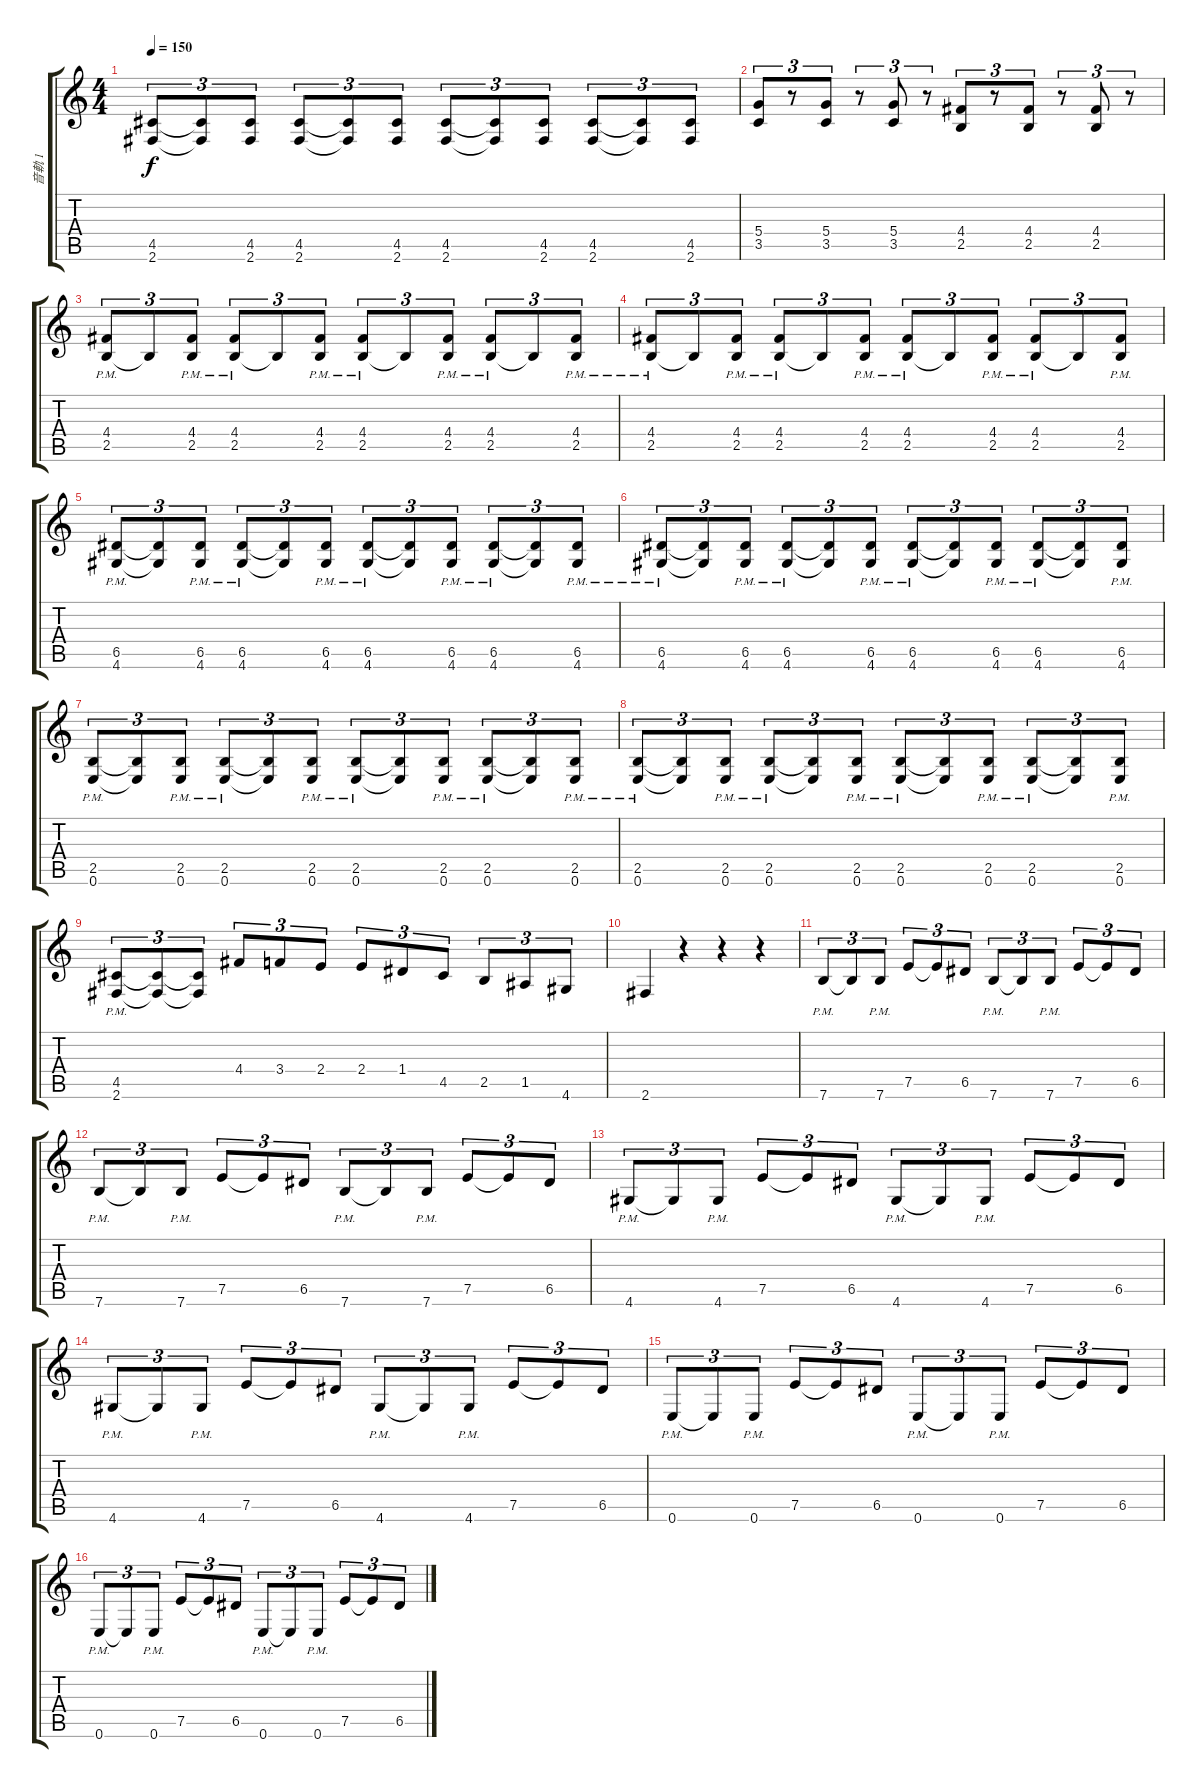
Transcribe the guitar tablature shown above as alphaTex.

\track ("音軌 1" "音軌 1") {instrument overdrivenguitar}
\staff {score tabs}
\tuning (E4 B3 G3 D3 A2 E2) {hide}
\ts (4 4)
\tempo 150
\clef g2
\ks c
(4.5 2.6).8{tu (3 2) dy f} (4.5{t} 2.6{t}).8{tu (3 2)} (4.5 2.6).8{tu (3 2)} (4.5 2.6).8{tu (3 2)} (4.5{t} 2.6{t}).8{tu (3 2)} (4.5 2.6).8{tu (3 2)} (4.5 2.6).8{tu (3 2)} (4.5{t} 2.6{t}).8{tu (3 2)} (4.5 2.6).8{tu (3 2)} (4.5 2.6).8{tu (3 2)} (4.5{t} 2.6{t}).8{tu (3 2)} (4.5 2.6).8{tu (3 2)} |
(5.4 3.5).8{tu (3 2)} r.8{tu (3 2)} (5.4 3.5).8{tu (3 2)} r.8{tu (3 2)} (5.4 3.5).8{tu (3 2)} r.8{tu (3 2)} (4.4 2.5).8{tu (3 2)} r.8{tu (3 2)} (4.4 2.5).8{tu (3 2)} r.8{tu (3 2)} (4.4 2.5).8{tu (3 2)} r.8{tu (3 2)} |
(4.4 2.5{pm}).8{tu (3 2)} 2.5{t}.8{tu (3 2)} (4.4 2.5{pm}).8{tu (3 2)} (4.4 2.5{pm}).8{tu (3 2)} 2.5{t}.8{tu (3 2)} (4.4 2.5{pm}).8{tu (3 2)} (4.4 2.5{pm}).8{tu (3 2)} 2.5{t}.8{tu (3 2)} (4.4 2.5{pm}).8{tu (3 2)} (4.4 2.5{pm}).8{tu (3 2)} 2.5{t}.8{tu (3 2)} (4.4 2.5{pm}).8{tu (3 2)} |
(4.4 2.5{pm}).8{tu (3 2)} 2.5{t}.8{tu (3 2)} (4.4 2.5{pm}).8{tu (3 2)} (4.4 2.5{pm}).8{tu (3 2)} 2.5{t}.8{tu (3 2)} (4.4 2.5{pm}).8{tu (3 2)} (4.4 2.5{pm}).8{tu (3 2)} 2.5{t}.8{tu (3 2)} (4.4 2.5{pm}).8{tu (3 2)} (4.4 2.5{pm}).8{tu (3 2)} 2.5{t}.8{tu (3 2)} (4.4 2.5{pm}).8{tu (3 2)} |
(6.5{pm} 4.6{pm}).8{tu (3 2)} (6.5{t} 4.6{t}).8{tu (3 2)} (6.5{pm} 4.6{pm}).8{tu (3 2)} (6.5{pm} 4.6{pm}).8{tu (3 2)} (6.5{t} 4.6{t}).8{tu (3 2)} (6.5{pm} 4.6{pm}).8{tu (3 2)} (6.5{pm} 4.6{pm}).8{tu (3 2)} (6.5{t} 4.6{t}).8{tu (3 2)} (6.5{pm} 4.6{pm}).8{tu (3 2)} (6.5{pm} 4.6{pm}).8{tu (3 2)} (6.5{t} 4.6{t}).8{tu (3 2)} (6.5{pm} 4.6{pm}).8{tu (3 2)} |
(6.5{pm} 4.6{pm}).8{tu (3 2)} (6.5{t} 4.6{t}).8{tu (3 2)} (6.5{pm} 4.6{pm}).8{tu (3 2)} (6.5{pm} 4.6{pm}).8{tu (3 2)} (6.5{t} 4.6{t}).8{tu (3 2)} (6.5{pm} 4.6{pm}).8{tu (3 2)} (6.5{pm} 4.6{pm}).8{tu (3 2)} (6.5{t} 4.6{t}).8{tu (3 2)} (6.5{pm} 4.6{pm}).8{tu (3 2)} (6.5{pm} 4.6{pm}).8{tu (3 2)} (6.5{t} 4.6{t}).8{tu (3 2)} (6.5{pm} 4.6{pm}).8{tu (3 2)} |
(2.5{pm} 0.6{pm}).8{tu (3 2)} (2.5{t} 0.6{t}).8{tu (3 2)} (2.5{pm} 0.6{pm}).8{tu (3 2)} (2.5{pm} 0.6{pm}).8{tu (3 2)} (2.5{t} 0.6{t}).8{tu (3 2)} (2.5{pm} 0.6{pm}).8{tu (3 2)} (2.5{pm} 0.6{pm}).8{tu (3 2)} (2.5{t} 0.6{t}).8{tu (3 2)} (2.5{pm} 0.6{pm}).8{tu (3 2)} (2.5{pm} 0.6{pm}).8{tu (3 2)} (2.5{t} 0.6{t}).8{tu (3 2)} (2.5{pm} 0.6{pm}).8{tu (3 2)} |
(2.5{pm} 0.6{pm}).8{tu (3 2)} (2.5{t} 0.6{t}).8{tu (3 2)} (2.5{pm} 0.6{pm}).8{tu (3 2)} (2.5{pm} 0.6{pm}).8{tu (3 2)} (2.5{t} 0.6{t}).8{tu (3 2)} (2.5{pm} 0.6{pm}).8{tu (3 2)} (2.5{pm} 0.6{pm}).8{tu (3 2)} (2.5{t} 0.6{t}).8{tu (3 2)} (2.5{pm} 0.6{pm}).8{tu (3 2)} (2.5{pm} 0.6{pm}).8{tu (3 2)} (2.5{t} 0.6{t}).8{tu (3 2)} (2.5{pm} 0.6{pm}).8{tu (3 2)} |
(4.5{pm} 2.6{pm}).8{tu (3 2)} (4.5{t} 2.6{t}).8{tu (3 2)} (4.5{t} 2.6{t}).8{tu (3 2)} 4.4.8{tu (3 2)} 3.4.8{tu (3 2)} 2.4.8{tu (3 2)} 2.4.8{tu (3 2)} 1.4.8{tu (3 2)} 4.5.8{tu (3 2)} 2.5.8{tu (3 2)} 1.5.8{tu (3 2)} 4.6.8{tu (3 2)} |
2.6.4 r.4 r.4 r.4 |
7.6{pm}.8{tu (3 2)} 7.6{t}.8{tu (3 2)} 7.6{pm}.8{tu (3 2)} 7.5.8{tu (3 2)} 7.5{t}.8{tu (3 2)} 6.5.8{tu (3 2)} 7.6{pm}.8{tu (3 2)} 7.6{t}.8{tu (3 2)} 7.6{pm}.8{tu (3 2)} 7.5.8{tu (3 2)} 7.5{t}.8{tu (3 2)} 6.5.8{tu (3 2)} |
7.6{pm}.8{tu (3 2)} 7.6{t}.8{tu (3 2)} 7.6{pm}.8{tu (3 2)} 7.5.8{tu (3 2)} 7.5{t}.8{tu (3 2)} 6.5.8{tu (3 2)} 7.6{pm}.8{tu (3 2)} 7.6{t}.8{tu (3 2)} 7.6{pm}.8{tu (3 2)} 7.5.8{tu (3 2)} 7.5{t}.8{tu (3 2)} 6.5.8{tu (3 2)} |
4.6{pm}.8{tu (3 2)} 4.6{t}.8{tu (3 2)} 4.6{pm}.8{tu (3 2)} 7.5.8{tu (3 2)} 7.5{t}.8{tu (3 2)} 6.5.8{tu (3 2)} 4.6{pm}.8{tu (3 2)} 4.6{t}.8{tu (3 2)} 4.6{pm}.8{tu (3 2)} 7.5.8{tu (3 2)} 7.5{t}.8{tu (3 2)} 6.5.8{tu (3 2)} |
4.6{pm}.8{tu (3 2)} 4.6{t}.8{tu (3 2)} 4.6{pm}.8{tu (3 2)} 7.5.8{tu (3 2)} 7.5{t}.8{tu (3 2)} 6.5.8{tu (3 2)} 4.6{pm}.8{tu (3 2)} 4.6{t}.8{tu (3 2)} 4.6{pm}.8{tu (3 2)} 7.5.8{tu (3 2)} 7.5{t}.8{tu (3 2)} 6.5.8{tu (3 2)} |
0.6{pm}.8{tu (3 2)} 0.6{t}.8{tu (3 2)} 0.6{pm}.8{tu (3 2)} 7.5.8{tu (3 2)} 7.5{t}.8{tu (3 2)} 6.5.8{tu (3 2)} 0.6{pm}.8{tu (3 2)} 0.6{t}.8{tu (3 2)} 0.6{pm}.8{tu (3 2)} 7.5.8{tu (3 2)} 7.5{t}.8{tu (3 2)} 6.5.8{tu (3 2)} |
0.6{pm}.8{tu (3 2)} 0.6{t}.8{tu (3 2)} 0.6{pm}.8{tu (3 2)} 7.5.8{tu (3 2)} 7.5{t}.8{tu (3 2)} 6.5.8{tu (3 2)} 0.6{pm}.8{tu (3 2)} 0.6{t}.8{tu (3 2)} 0.6{pm}.8{tu (3 2)} 7.5.8{tu (3 2)} 7.5{t}.8{tu (3 2)} 6.5.8{tu (3 2)}
